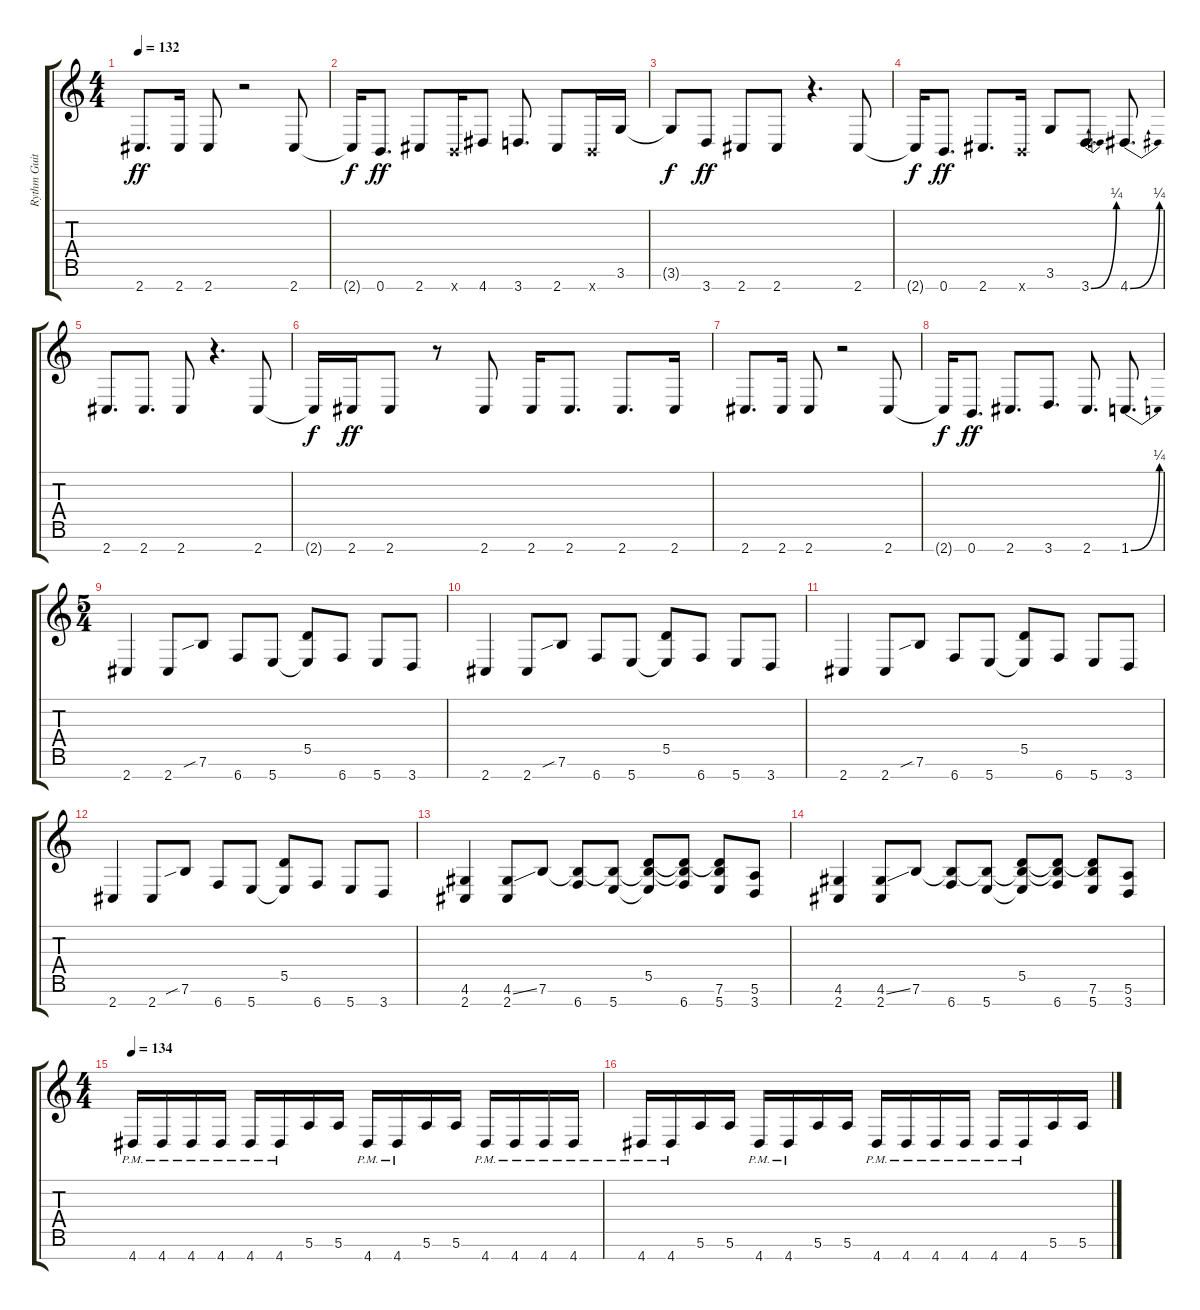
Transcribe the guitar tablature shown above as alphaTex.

\track ("Rythm Guitar #1" "Rythm Guit") {instrument distortionguitar}
\staff {score tabs}
\tuning (E4 B3 G3 D3 A2 E2 B1) {hide}
\ts (4 4)
\tempo 132
\clef g2
\ks c
2.7.8{d dy ff} 2.7.16 2.7.8 r.2 2.7.8 |
2.7{t}.16{dy f} 0.7.8{d dy ff} 2.7.8 0.7{x}.16 4.7.8 3.7.8{d} 2.7.8 0.7{x}.16 3.6.16 |
3.6{t}.8{dy f} 3.7.8{dy ff} 2.7.8 2.7.8 r.4{d} 2.7.8 |
2.7{t}.16{dy f} 0.7.8{d dy ff} 2.7.8{d} 0.7{x}.16 3.6.8 3.7{be (bend 0 0 60 1)}.8{d} 4.7{be (bend 0 0 60 1)}.8{d} |
2.7.8{d} 2.7.8{d} 2.7.8 r.4{d} 2.7.8 |
2.7{t}.16{dy f} 2.7.16{dy ff} 2.7.8 r.8 2.7.8 2.7.16 2.7.8{d} 2.7.8{d} 2.7.16 |
2.7.8{d} 2.7.16 2.7.8 r.2 2.7.8 |
2.7{t}.16{dy f} 0.7.8{d dy ff} 2.7.8{d} 3.7.8{d} 2.7.8{d} 1.7{be (bend 0 0 60 1)}.8{d} |
\ts (5 4)
2.7.4 2.7.8 7.6{sib}.8 6.7.8 5.7.8 (5.5 5.7{t}).8 6.7.8 5.7.8 3.7.8 |
2.7.4 2.7.8 7.6{sib}.8 6.7.8 5.7.8 (5.5 5.7{t}).8 6.7.8 5.7.8 3.7.8 |
2.7.4 2.7.8 7.6{sib}.8 6.7.8 5.7.8 (5.5 5.7{t}).8 6.7.8 5.7.8 3.7.8 |
2.7.4 2.7.8 7.6{sib}.8 6.7.8 5.7.8 (5.5 5.7{t}).8 6.7.8 5.7.8 3.7.8 |
(4.6 2.7).4 (4.6{ss} 2.7).8 7.6.8 (7.6{t} 6.7).8 (7.6{t} 5.7).8 (5.5 7.6{t} 5.7{t}).8 (5.5{t} 7.6{t} 6.7).8 (5.5{t} 7.6 5.7).8 (5.6 3.7).8 |
(4.6 2.7).4 (4.6{ss} 2.7).8 7.6.8 (7.6{t} 6.7).8 (7.6{t} 5.7).8 (5.5 7.6{t} 5.7{t}).8 (5.5{t} 7.6{t} 6.7).8 (5.5{t} 7.6 5.7).8 (5.6 3.7).8 |
\ts (4 4)
\tempo 134
4.7{pm}.16 4.7{pm}.16 4.7{pm}.16 4.7{pm}.16 4.7{pm}.16 4.7{pm}.16 5.6.16 5.6.16 4.7{pm}.16 4.7{pm}.16 5.6.16 5.6.16 4.7{pm}.16 4.7{pm}.16 4.7{pm}.16 4.7{pm}.16 |
4.7{pm}.16 4.7{pm}.16 5.6.16 5.6.16 4.7{pm}.16 4.7{pm}.16 5.6.16 5.6.16 4.7{pm}.16 4.7{pm}.16 4.7{pm}.16 4.7{pm}.16 4.7{pm}.16 4.7{pm}.16 5.6.16 5.6.16
